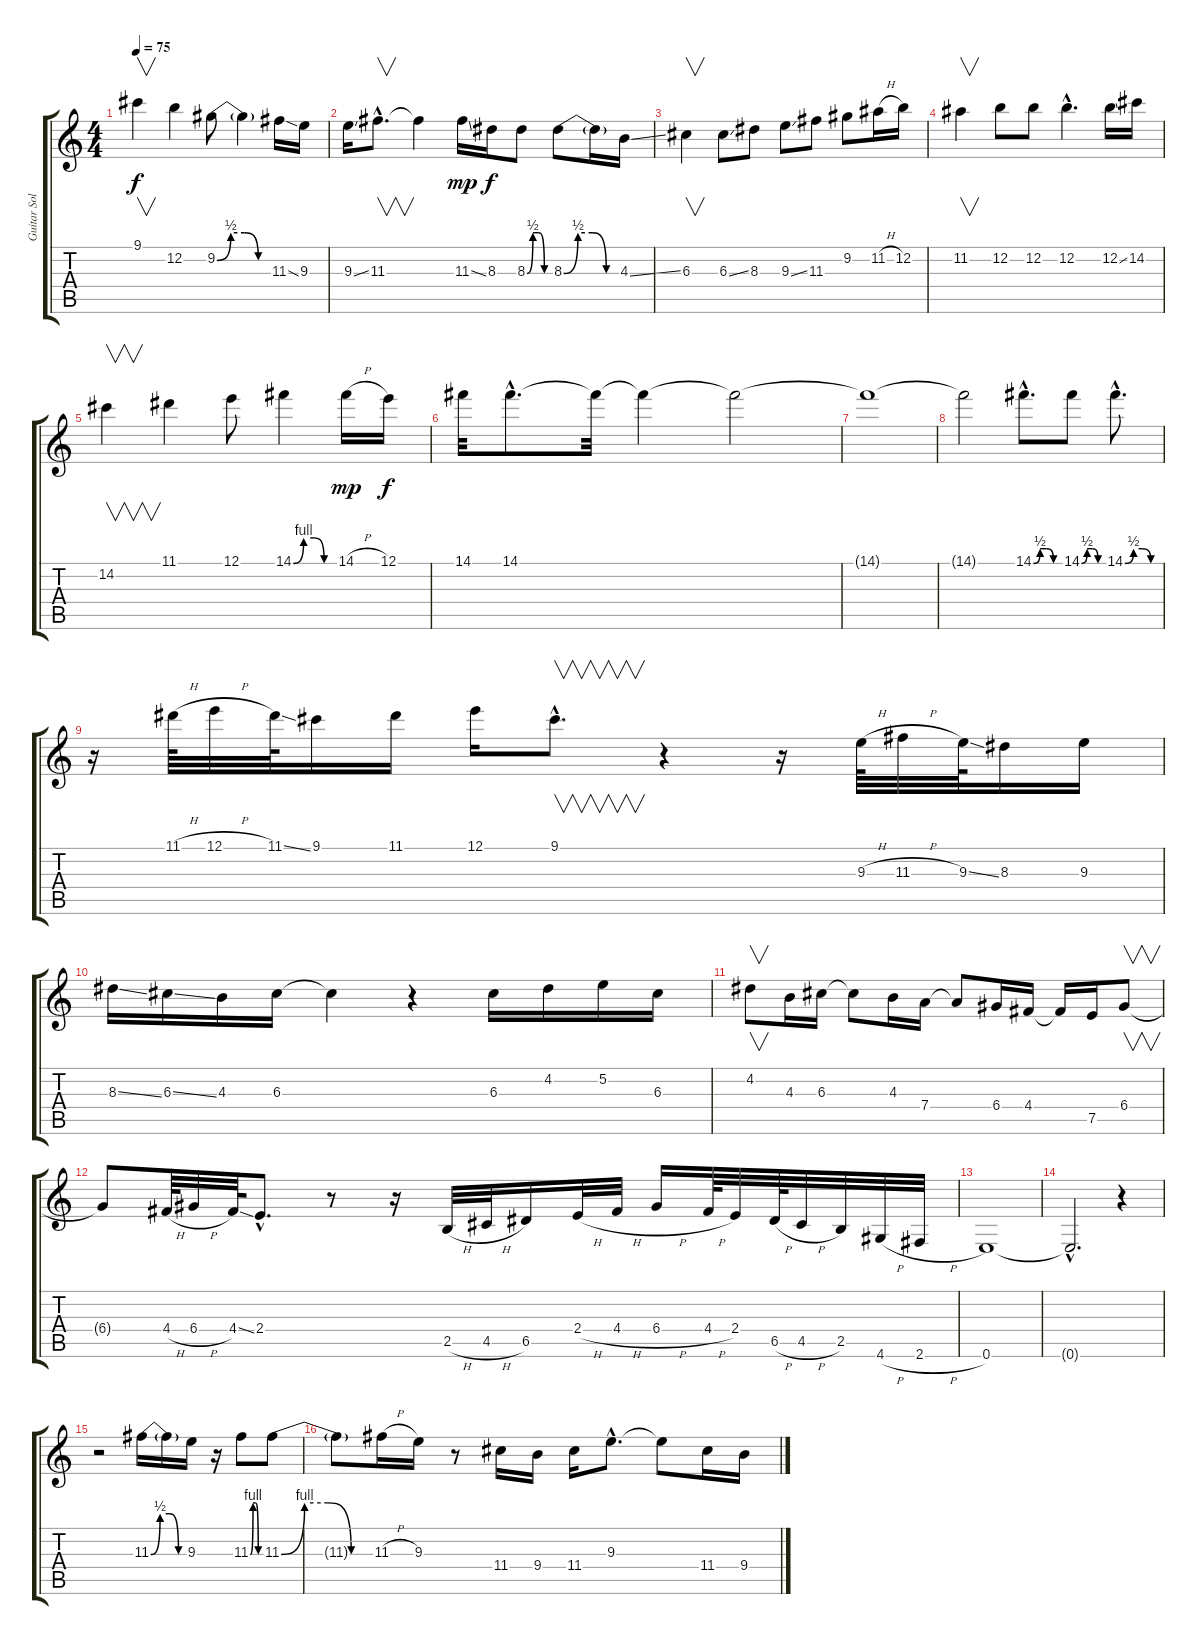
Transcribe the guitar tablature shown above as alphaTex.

\track ("Guitar Solo" "Guitar Sol") {instrument distortionguitar}
\staff {score tabs}
\tuning (E4 B3 G3 D3 A2 E2) {hide}
\ts (4 4)
\tempo 75
\clef g2
\ks c
9.1.4{v dy f} 12.2.4 9.2{be (custom 0 0 15 2 30 2 45 0 60 0)}.8 9.2{t}.4 11.3{ss}.16 9.3.16 |
9.3{ss}.16 11.3{hac}.8{v d} 11.3{t}.4 11.3{ss}.16{dy mp} 8.3.16{dy f} 8.3{be (custom 0 0 15 2 30 2 45 0 60 0)}.8 8.3{be (custom 0 0 15 2 30 2 45 0 60 0)}.8 8.3{t}.16 4.3{ss}.16 |
6.3.4{v} 6.3{ss}.8 8.3.8 9.3{ss}.8 11.3.8 9.2.8 11.2{h}.16 12.2.16 |
11.2.4{v} 12.2.8 12.2.8 12.2{hac}.4{d} 12.2{ss}.16 14.2.16 |
14.2.4{v} 11.1.4 12.1.8 14.1{be (custom 0 0 15 4 30 4 45 0 60 0)}.4 14.1{h}.16{dy mp} 12.1.16{dy f} |
14.1.32 14.1{hac}.8{d} 14.1{t}.32 14.1{t}.4 14.1{t}.2 |
14.1{t}.1 |
14.1{t}.2 14.1{be (custom 0 0 15 2 30 2 45 0 60 0) hac}.8{d} 14.1{be (custom 0 0 15 2 30 2 45 0 60 0)}.8 14.1{be (custom 0 0 15 2 30 2 45 0 60 0) hac}.8{d} |
r.16 11.1{h}.64 12.1{h}.32 11.1{ss}.64 9.1.16 11.1.16 12.1.16 9.1{hac}.8{v d} r.4 r.16 9.3{h}.64 11.3{h}.32 9.3{ss}.64 8.3.16 9.3.16 |
8.3{ss}.16 6.3{ss}.16 4.3.16 6.3.16 6.3{t}.4 r.4 6.3.16 4.2.16 5.2.16 6.3.16 |
4.2.8{v} 4.3.16 6.3.16 6.3{t}.8 4.3.16 7.4.16 7.4{t}.8 6.4.16 4.4.16 4.4{t}.16 7.5.16 6.4.8{v} |
6.4{t}.8 4.4{h}.64 6.4{h}.32 4.4{ss}.64 2.4{hac}.8{d} r.8 r.16 2.5{h}.32 4.5{h}.32 6.5.16 2.4{h}.32 4.4{h}.32 6.4{h}.16 4.4{h}.64 2.4.32 6.5{h}.64 4.5{h}.32 2.5.32 4.6{h}.32 2.6{h}.32 |
0.6.1 |
0.6{hac t}.2{d} r.4 |
r.2 11.3{be (custom 0 0 15 2 30 2 45 0 60 0)}.16 11.3{t}.16 9.3.16 r.16 11.3{be (custom 0 0 15 4 30 4 45 0 60 0)}.8 11.3{be (custom 0 0 15 4 30 4 45 0 60 0)}.8 |
11.3{t}.8 11.3{h}.16 9.3.16 r.8 11.4.16 9.4.16 11.4.16 9.3{hac}.8{d} 9.3{t}.8 11.4.16 9.4.16
